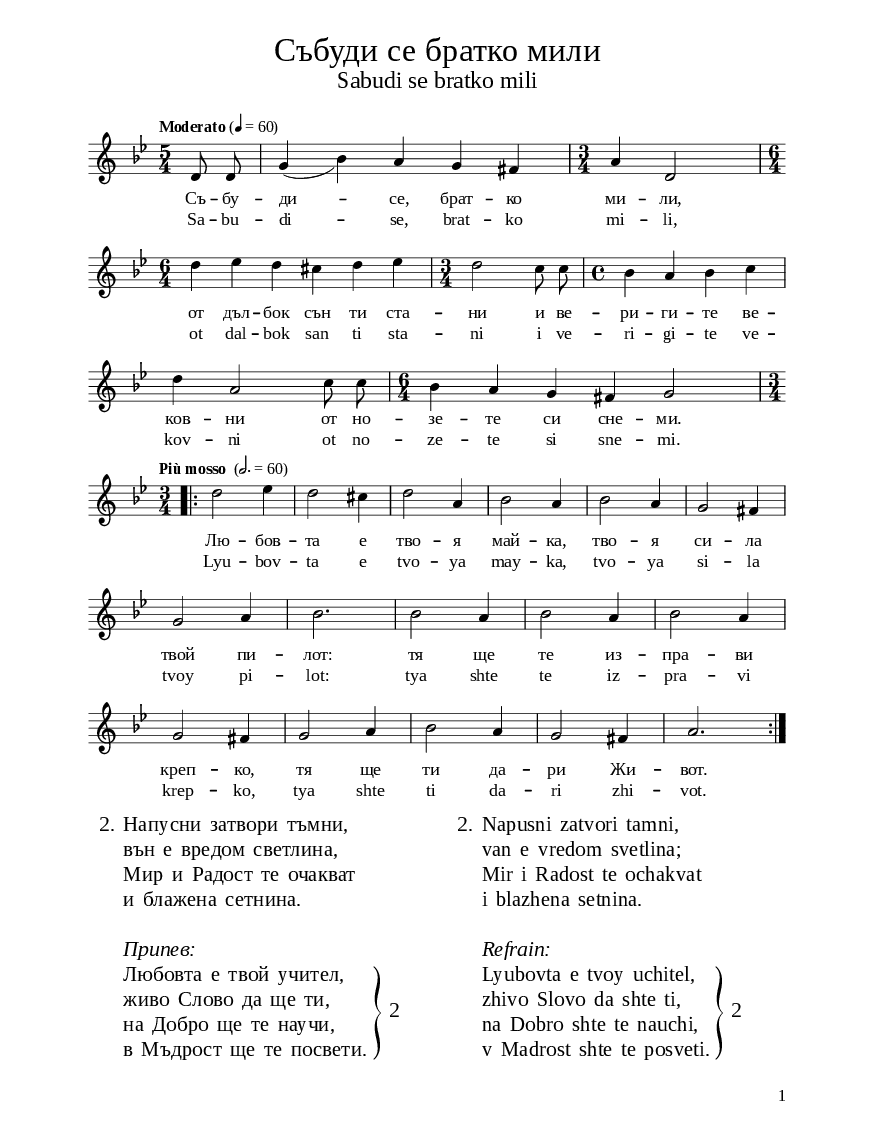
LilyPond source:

\version "2.24.0"

% include paper part and global functions
\include "include/globals.ily"

"rightBraces025" = \markup {
  \column {
    % repeat braces
 


    \translate #'(0 . -17.5 )
    \right-brace #45

 



  }
  \column {
    % repeat numbers
  

    \translate #'(0 . -17.9 )
    2

  


  }
}


\bookpart {
    \label #'ref025
  \tocItem \markup "Събуди се братко мили – Sabudi se bratko mili"
  \include "include/bookpart-paper.ily"
  \score {
    \include "include/score-layout.ily"

    \new Voice \absolute {
      \clef treble
      \key g \minor
      \time 5/4
      \tempoFunc "Moderato" 4 "60"
      \autoBeamOff

      \partial 4
      d'8 d'8 | \slurDown g'4(bes'4) \slurNeutral a'4 g'4 fis'4 | \time 3/4 a'4 d'2 | \time 6/4 \break
      d''4 es''4 d''4 cis''4 d''4 es''4 | \time 3/4 d''2 c''8 c''8 | \time 4/4 bes'4 a'4 bes'4 c''4 \break
      d''4 a'2 c''8 c''8 | \time 6/4 bes'4 a'4 g'4 fis'4 g'2 | \time 3/4 \break
      \repeat volta 2 {


        \tempoFunc "Più mosso " 2. "60"
        d''2 es''4 | d''2 cis''4| d''2  a'4 | bes'2 a'4 | bes'2 a'4 | g'2 fis'4 | \break
        g'2 a'4 | bes'2. | bes'2 a'4 | bes'2 a'4 | bes'2 a'4| \break
        g'2 fis'4 | g'2 a'4 | bes'2 a'4 | g'2 fis'4 | a'2. |
      }
    }

    \addlyrics {
      Съ -- бу -- ди -- се, брат -- ко ми -- ли,
      от дъл -- бок сън ти ста -- ни и ве -- ри -- ги -- те ве --
      ков -- ни от но -- зе -- те си сне -- ми.
      Лю -- бов -- та е тво -- я май -- ка, тво -- я си -- ла
      твой пи -- лот: тя ще те из -- пра -- ви
      креп -- ко, тя ще ти да -- ри Жи -- вот.
    }
    \addlyrics {
      Sa -- bu -- di -- se, brat -- ko mi -- li,
      ot dal -- bok san ti sta -- ni i ve -- ri -- gi -- te ve --
      kov -- ni ot no -- ze -- te si sne -- mi.
      Lyu -- bov -- ta e tvo -- ya may -- ka, tvo -- ya si -- la
      tvoy pi -- lot: tya shte te iz -- pra -- vi
      krep -- ko, tya shte ti da -- ri zhi -- vot.
    }

    \header {
      title = \titleFunc "Събуди се братко мили" "Sabudi se bratko mili"
    }

    \midi{}

  } % score



 
  \markup \fontsize #bgCoupletFontSize {
    \hspace #1
    \override #`(baseline-skip . ,bgCoupletBaselineSkip) % affects space between column lines
    \column {

      \line { 2.  Напусни затвори тъмни, }
      \line {   "   " вън е вредом светлина, }
      \line {   "   " Мир и Радост те очакват }
      \line {   "   " и блажена сетнина. }
\line { " " }
   \line { "   " \italic {Припев: } }
      \line { "   "Любовта е твой учител, }
      \line {   "   " живо Слово да ще ти, }
      \line {   "   " на Добро ще те научи, }
      \line {   "   " в Мъдрост ще те посвети. }
      
    }
  \"rightBraces025"

    \hspace #5
    \override #`(baseline-skip . ,bgCoupletBaselineSkip) % affects space between column lines
    \column {
   
      \line { 2.  Napusni zatvori tamni, }
      \line {   "   " van e vredom svetlina;}
      \line {   "   " Mir i Radost te ochakvat }
      \line {   "   " i blazhena setnina. }
      \line { " " }
       \line { "   " \italic {Refrain: } }
      \line { "   "Lyubovta e tvoy uchitel, }
      \line {   "   " zhivo Slovo da shte ti, }
      \line {   "   " na Dobro shte te nauchi, }
      \line {   "   " v Madrost shte te posveti. }
      \line { " " }

    } %column
      \"rightBraces025"
  } % markup

  \pageBreak

   \markup \fontsize #bgCoupletFontSize {
    \hspace #1
    \override #`(baseline-skip . ,bgCoupletBaselineSkip) % affects space between column lines
    \column {

   
      \line { 3. И на брата си продумай }
      \line {   "   " сладка дума с подтик нов; }
      \line {   "   " ти сърцето му да стоплиш }
      \line {   "   " с твойта искрена любов. }
      \line { " " }
      \line { "   " \italic {Припев: } }
      \line { "   "Любовта е твой спасител, }
      \line {   "   " нея в помощ призови: }
      \line {   "   " тя душата ти от гнета }
      \line {   "   " скоро ще освободи. }
    } \"rightBraces025"


    \hspace #5
      \override #`(baseline-skip . ,bgCoupletBaselineSkip) % affects space between column lines
    \column {

     
      \line { 3. I na brata si produmay }
      \line {   "   " sladka duma s podtik nov; }
      \line {   "   " ti sartseto mu da stoplish }
      \line {   "   " s tvoyta iskrena lyubov. }
      \line { " " }
      \line { "   " \italic {Refrain: } }
      \line { "   "Lyubovta e tvoy spasitel, }
      \line {   "   " neya v pomosht prizovi; }
      \line {   "   " tya dushata ti ot gneta }
      \line {   "   " skoro shte osvobodi. }
    } %column
     \"rightBraces025"
  } % markup

  \markup \empty-two

  % include foreign translation(s) of the song
  \version "2.22.1"

\markup \fill-line { \fontsize #deTitleFontSize "Wache auf, lieber Bruder" }
\markup \null
\markup \null
\markup \fontsize #deCoupletFontSize {
  \hspace #10
  \override #`(baseline-skip . ,deCoupletBaselineSkip)

  \column {
     \line { " " }

      \line { 1. Wache auf, lieber Bruder, }
      \line {   "   " erhebe dich vom tiefen Schlaf}
      \line {   "   " und nimm die jahrhundertealten Ketten}
      \line {   "   " von deinen Füßen ab.}

      \line { " " }
      \line { "   " \italic { Refrain :}  }
      \line { "   "Die Liebe ist deine Mutter,}
      \line {   "   "deine Kraft, dein Pilot – }
      \line {   "   " sie wird dich stark aufrichten, }
      \line {   "   " dir das Leben schenken. }

       \line { " " }
      \line {    2. Verlasse dein düsteres Gefängnis, }
      \line {   "   "draußen ist überall Licht; }
      \line {   "   " Frieden und Freude erwarten dich, }
      \line {   "   " und selige Nachwirkungen. }


      \line { " " }
       \line { "   " \italic { Refrain :}  }
      \line { "   "Die Liebe ist dein Meister, }
      \line {   "   " auf dass sie dir das lebendige Wort geben wird - }
      \line {   "   " sie wird dich das Gute lehren }
      \line {   "   " und dich in die Weisheit einweihen. }


      \line { " " }
      \line { 3. Und sage deinem Bruder, }
      \line {   "   " ein süßes Wort mit einem neuen Impuls - }
      \line {   "   " damit du sein Herz erwärmst }
      \line {   "   " mit deiner aufrichtigen Liebe.}

       \line { " " }
    \line { "   " \italic { Refrain }: }
      \line {"   "Die Liebe ist dein Retter: }
      \line {   "   " Ruf sie zur Hilfe – }
      \line {   "   " sie wird deine Seele vom Joch}
      \line {   "   " bald befreien.}

    }

    }


} % bookpart
